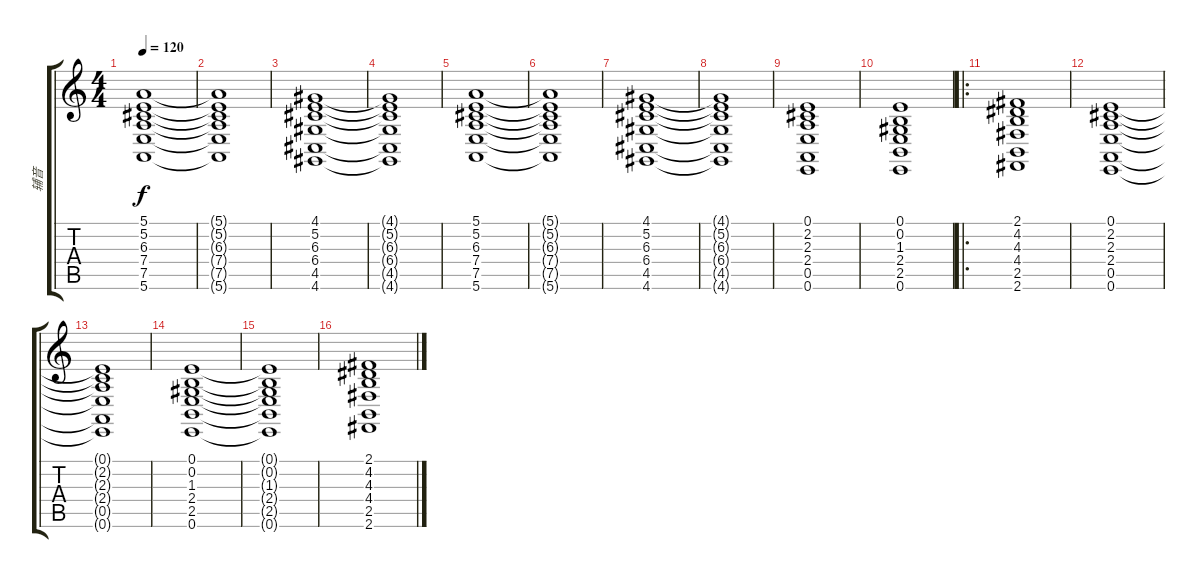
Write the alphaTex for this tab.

\track ("辅音" "辅音") {instrument stringensemble1}
\staff {score tabs}
\tuning (E4 B3 G3 D3 A2 E2) {hide}
\ts (4 4)
\tempo 120
\clef g2
\ks c
(5.1 5.2 6.3 7.4 7.5 5.6).1{dy f} |
(5.1{t} 5.2{t} 6.3{t} 7.4{t} 7.5{t} 5.6{t}).1 |
(4.1 5.2 6.3 6.4 4.5 4.6).1 |
(4.1{t} 5.2{t} 6.3{t} 6.4{t} 4.5{t} 4.6{t}).1 |
(5.1 5.2 6.3 7.4 7.5 5.6).1 |
(5.1{t} 5.2{t} 6.3{t} 7.4{t} 7.5{t} 5.6{t}).1 |
(4.1 5.2 6.3 6.4 4.5 4.6).1 |
(4.1{t} 5.2{t} 6.3{t} 6.4{t} 4.5{t} 4.6{t}).1 |
(0.1 2.2 2.3 2.4 0.5 0.6).1 |
(0.1 0.2 1.3 2.4 2.5 0.6).1 |
\ro
(2.1 4.2 4.3 4.4 2.5 2.6).1 |
(0.1 2.2 2.3 2.4 0.5 0.6).1 |
(0.1{t} 2.2{t} 2.3{t} 2.4{t} 0.5{t} 0.6{t}).1 |
(0.1 0.2 1.3 2.4 2.5 0.6).1 |
(0.1{t} 0.2{t} 1.3{t} 2.4{t} 2.5{t} 0.6{t}).1 |
(2.1 4.2 4.3 4.4 2.5 2.6).1
